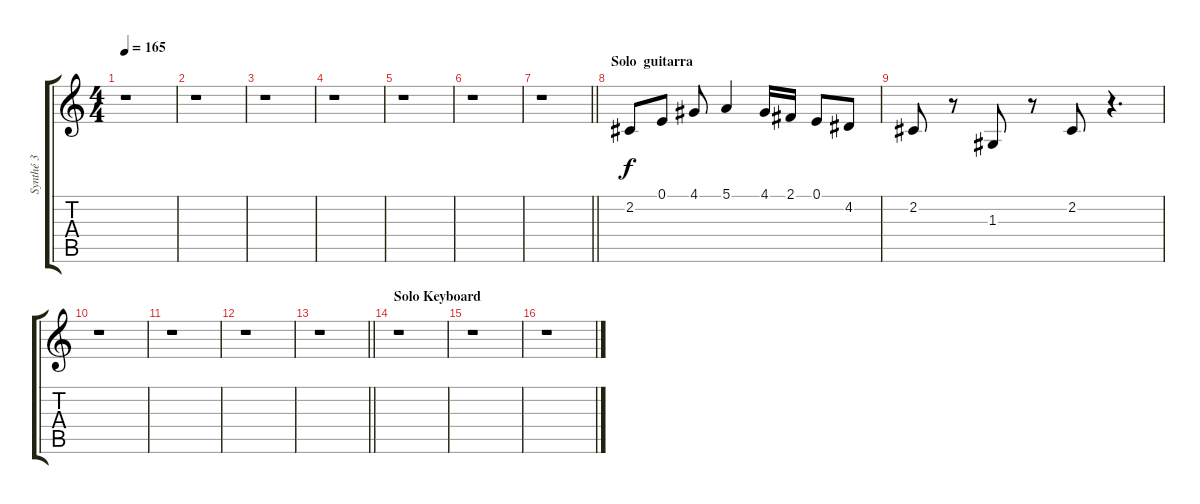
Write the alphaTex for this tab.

\track ("Synthé 3" "Synthé 3") {instrument lead5charang}
\staff {score tabs}
\tuning (E4 B3 G3 D3 A2 E2) {hide}
\ts (4 4)
\tempo 165
\clef g2
\ks c
r.1{dy f} |
r.1 |
r.1 |
r.1 |
r.1 |
r.1 |
\barLineRight lightlight
r.1 |
\section ("" "Solo  guitarra")
2.2.8{volume 16 balance 8} 0.1.8 4.1.8 5.1.4 4.1.16 2.1.16 0.1.8 4.2.8 |
2.2.8 r.8 1.3.8 r.8 2.2.8 r.4{d} |
r.1 |
r.1 |
r.1 |
\barLineRight lightlight
r.1 |
\section ("" "Solo Keyboard")
r.1 |
r.1 |
r.1
